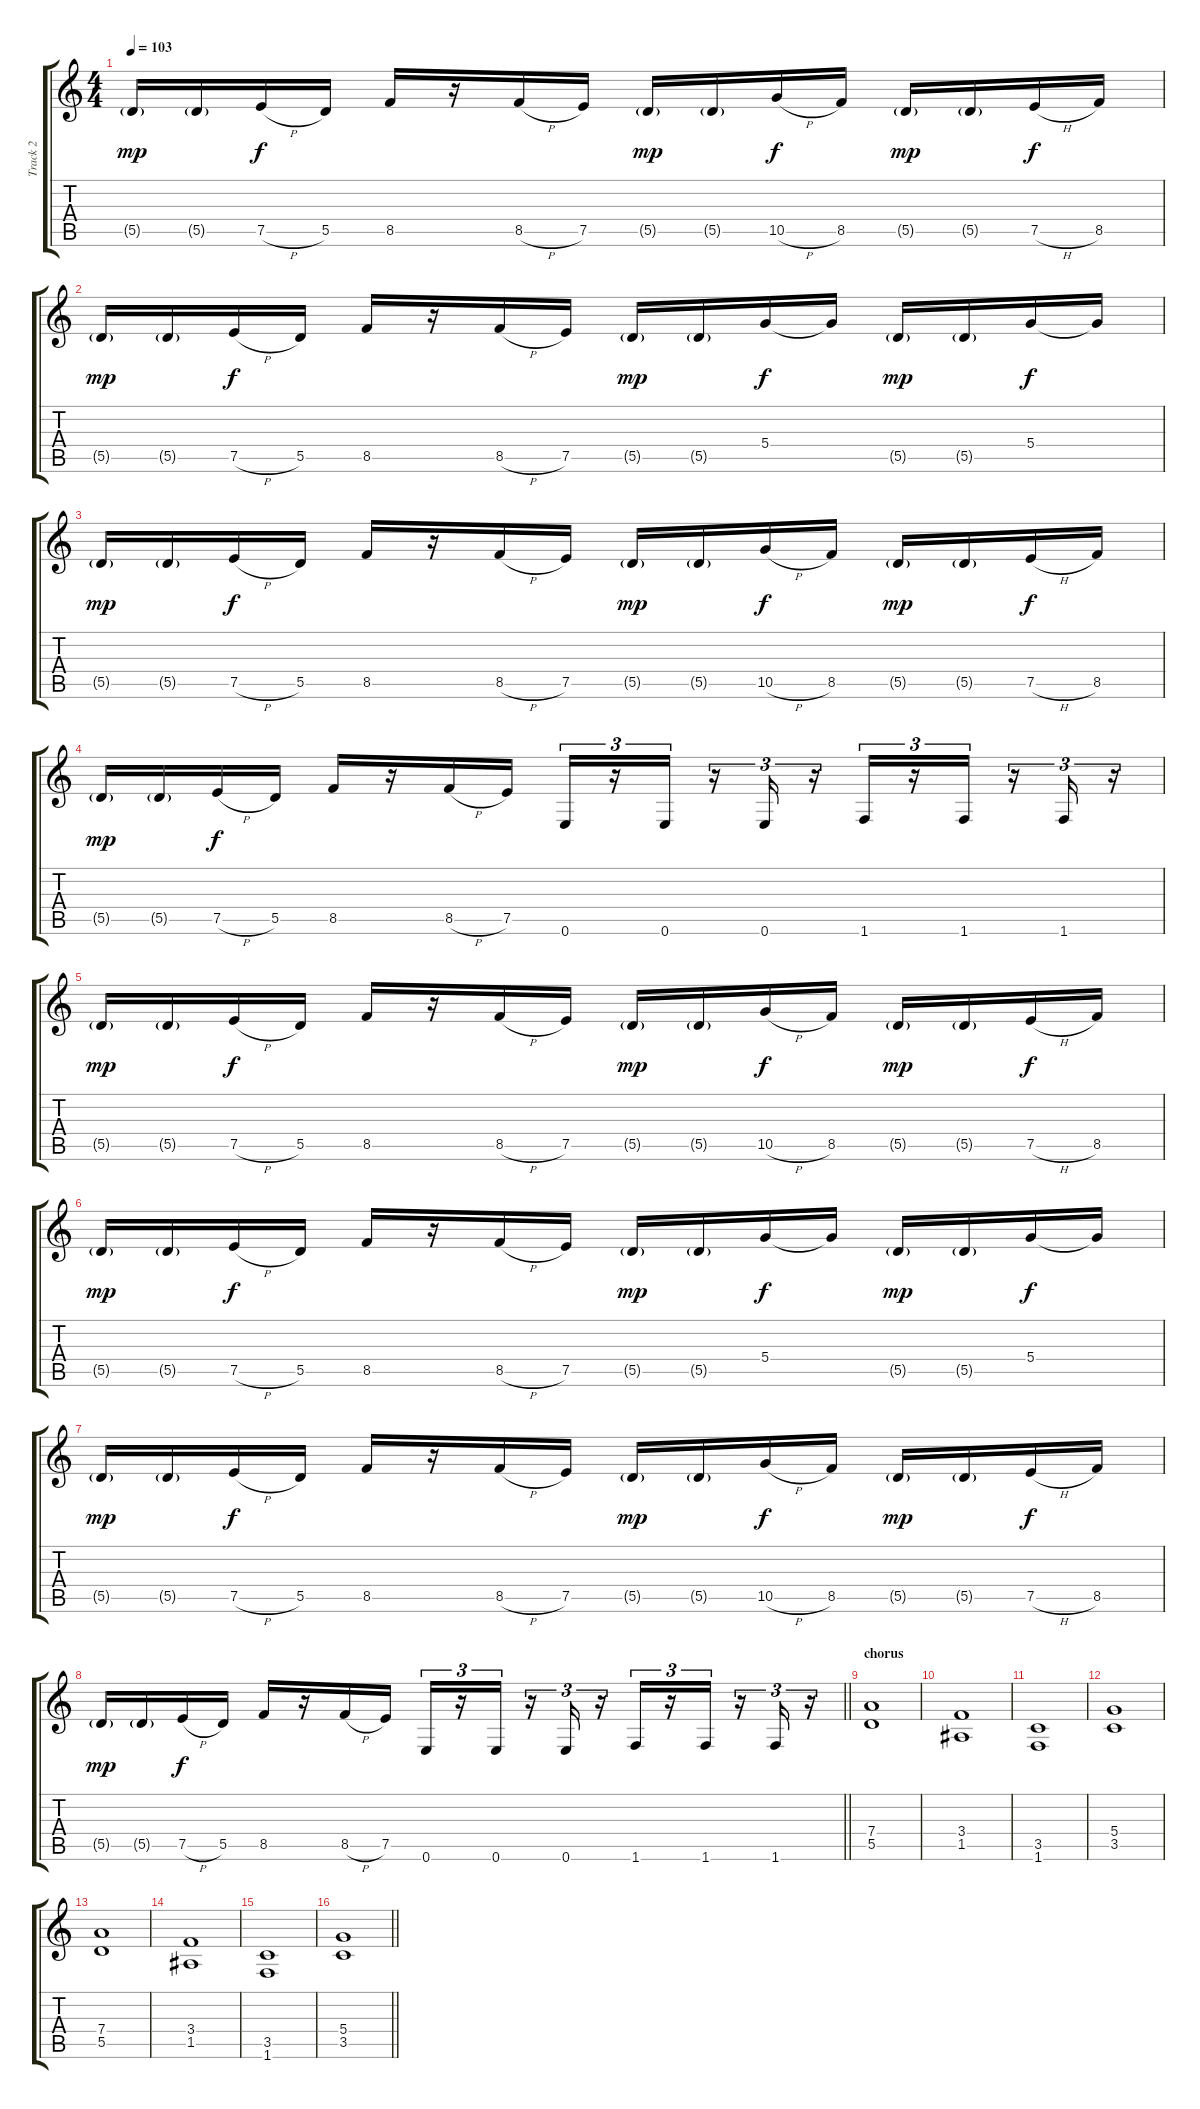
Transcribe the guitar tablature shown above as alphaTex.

\track ("Track 2" "Track 2") {instrument distortionguitar}
\staff {score tabs}
\tuning (E4 B3 G3 D3 A2 E2) {hide}
\ts (4 4)
\tempo 103
\clef g2
\ks c
5.5{g}.16{dy mp} 5.5{g}.16 7.5{h}.16{dy f} 5.5.16 8.5.16 r.16 8.5{h}.16 7.5.16 5.5{g}.16{dy mp} 5.5{g}.16 10.5{h}.16{dy f} 8.5.16 5.5{g}.16{dy mp} 5.5{g}.16 7.5{h}.16{dy f} 8.5.16 |
5.5{g}.16{dy mp} 5.5{g}.16 7.5{h}.16{dy f} 5.5.16 8.5.16 r.16 8.5{h}.16 7.5.16 5.5{g}.16{dy mp} 5.5{g}.16 5.4.16{dy f} 5.4{t}.16 5.5{g}.16{dy mp} 5.5{g}.16 5.4.16{dy f} 5.4{t}.16 |
5.5{g}.16{dy mp} 5.5{g}.16 7.5{h}.16{dy f} 5.5.16 8.5.16 r.16 8.5{h}.16 7.5.16 5.5{g}.16{dy mp} 5.5{g}.16 10.5{h}.16{dy f} 8.5.16 5.5{g}.16{dy mp} 5.5{g}.16 7.5{h}.16{dy f} 8.5.16 |
5.5{g}.16{dy mp} 5.5{g}.16 7.5{h}.16{dy f} 5.5.16 8.5.16 r.16 8.5{h}.16 7.5.16 0.6.16{tu (3 2)} r.16{tu (3 2)} 0.6.16{tu (3 2)} r.16{tu (3 2)} 0.6.16{tu (3 2)} r.16{tu (3 2)} 1.6.16{tu (3 2)} r.16{tu (3 2)} 1.6.16{tu (3 2)} r.16{tu (3 2)} 1.6.16{tu (3 2)} r.16{tu (3 2)} |
5.5{g}.16{dy mp} 5.5{g}.16 7.5{h}.16{dy f} 5.5.16 8.5.16 r.16 8.5{h}.16 7.5.16 5.5{g}.16{dy mp} 5.5{g}.16 10.5{h}.16{dy f} 8.5.16 5.5{g}.16{dy mp} 5.5{g}.16 7.5{h}.16{dy f} 8.5.16 |
5.5{g}.16{dy mp} 5.5{g}.16 7.5{h}.16{dy f} 5.5.16 8.5.16 r.16 8.5{h}.16 7.5.16 5.5{g}.16{dy mp} 5.5{g}.16 5.4.16{dy f} 5.4{t}.16 5.5{g}.16{dy mp} 5.5{g}.16 5.4.16{dy f} 5.4{t}.16 |
5.5{g}.16{dy mp} 5.5{g}.16 7.5{h}.16{dy f} 5.5.16 8.5.16 r.16 8.5{h}.16 7.5.16 5.5{g}.16{dy mp} 5.5{g}.16 10.5{h}.16{dy f} 8.5.16 5.5{g}.16{dy mp} 5.5{g}.16 7.5{h}.16{dy f} 8.5.16 |
\barLineRight lightlight
5.5{g}.16{dy mp} 5.5{g}.16 7.5{h}.16{dy f} 5.5.16 8.5.16 r.16 8.5{h}.16 7.5.16 0.6.16{tu (3 2)} r.16{tu (3 2)} 0.6.16{tu (3 2)} r.16{tu (3 2)} 0.6.16{tu (3 2)} r.16{tu (3 2)} 1.6.16{tu (3 2)} r.16{tu (3 2)} 1.6.16{tu (3 2)} r.16{tu (3 2)} 1.6.16{tu (3 2)} r.16{tu (3 2)} |
\section ("" "chorus")
(7.4 5.5).1 |
(3.4 1.5).1 |
(3.5 1.6).1 |
(5.4 3.5).1 |
(7.4 5.5).1 |
(3.4 1.5).1 |
(3.5 1.6).1 |
\barLineRight lightlight
(5.4 3.5).1
